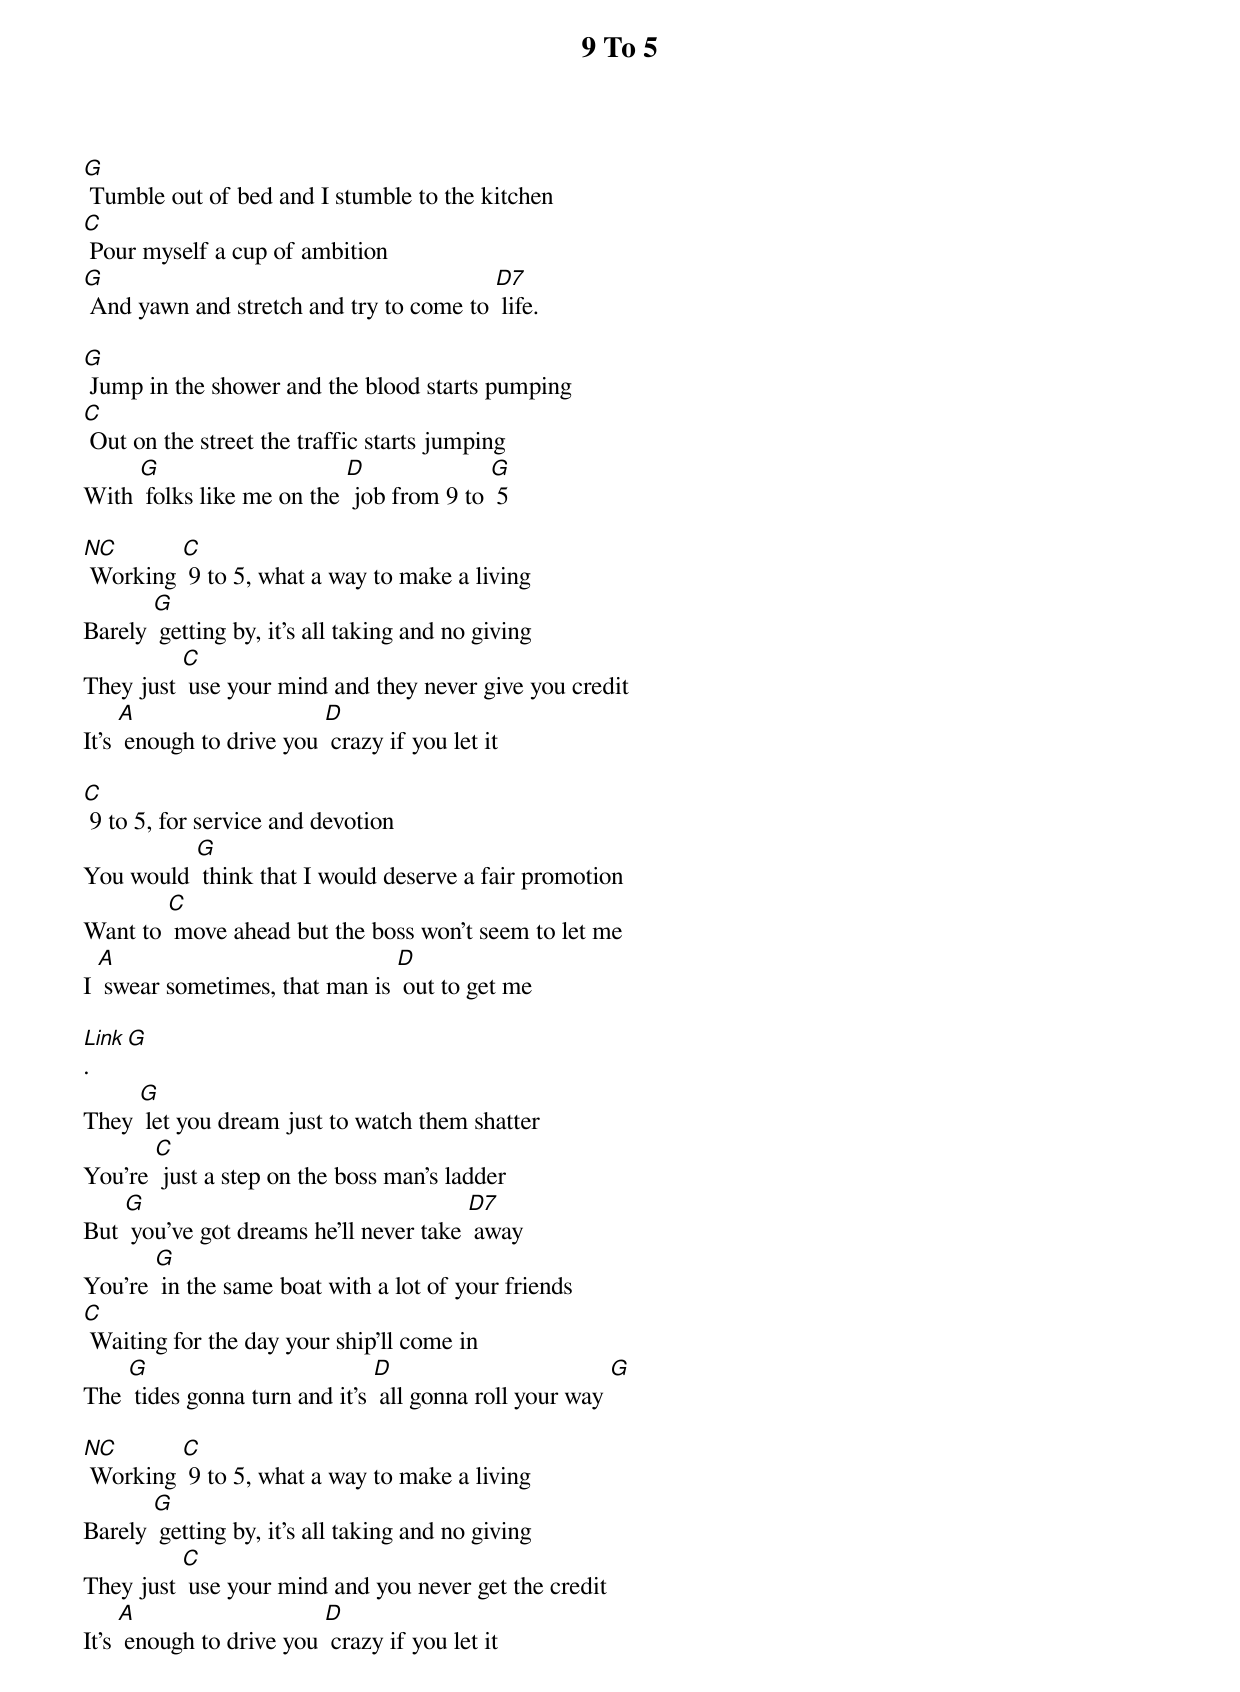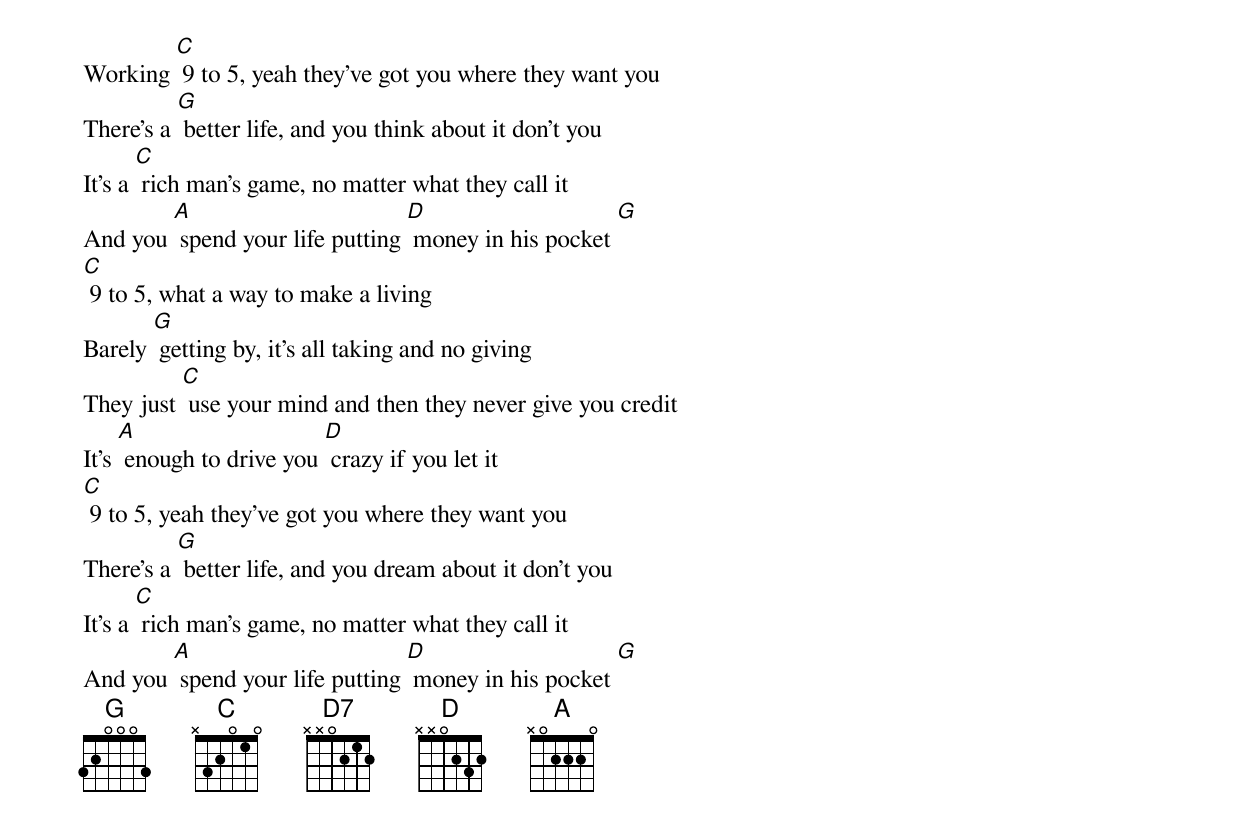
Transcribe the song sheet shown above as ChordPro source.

{title: 9 To 5}
{subtitle: }


[G] Tumble out of bed and I stumble to the kitchen
[C] Pour myself a cup of ambition
[G] And yawn and stretch and try to come to [D7] life.

[G] Jump in the shower and the blood starts pumping
[C] Out on the street the traffic starts jumping
With [G] folks like me on the [D] job from 9 to [G] 5

[NC] Working [C] 9 to 5, what a way to make a living
Barely [G] getting by, it's all taking and no giving
They just [C] use your mind and they never give you credit
It's [A] enough to drive you [D] crazy if you let it

[C] 9 to 5, for service and devotion
You would [G] think that I would deserve a fair promotion
Want to [C] move ahead but the boss won't seem to let me
I [A] swear sometimes, that man is [D] out to get me

[Link]. [G]
They [G] let you dream just to watch them shatter
You're [C] just a step on the boss man's ladder
But [G] you've got dreams he'll never take [D7] away
You're [G] in the same boat with a lot of your friends
[C] Waiting for the day your ship'll come in
The [G] tides gonna turn and it's [D] all gonna roll your way [G]

[NC] Working [C] 9 to 5, what a way to make a living
Barely [G] getting by, it's all taking and no giving
They just [C] use your mind and you never get the credit
It's [A] enough to drive you [D] crazy if you let it

Working [C] 9 to 5, yeah they've got you where they want you
There's a [G] better life, and you think about it don't you
It's a [C] rich man's game, no matter what they call it
And you [A] spend your life putting [D] money in his pocket [G]
[C] 9 to 5, what a way to make a living
Barely [G] getting by, it's all taking and no giving
They just [C] use your mind and then they never give you credit
It's [A] enough to drive you [D] crazy if you let it
[C] 9 to 5, yeah they've got you where they want you
There's a [G] better life, and you dream about it don't you
It's a [C] rich man's game, no matter what they call it
And you [A] spend your life putting [D] money in his pocket [G]
